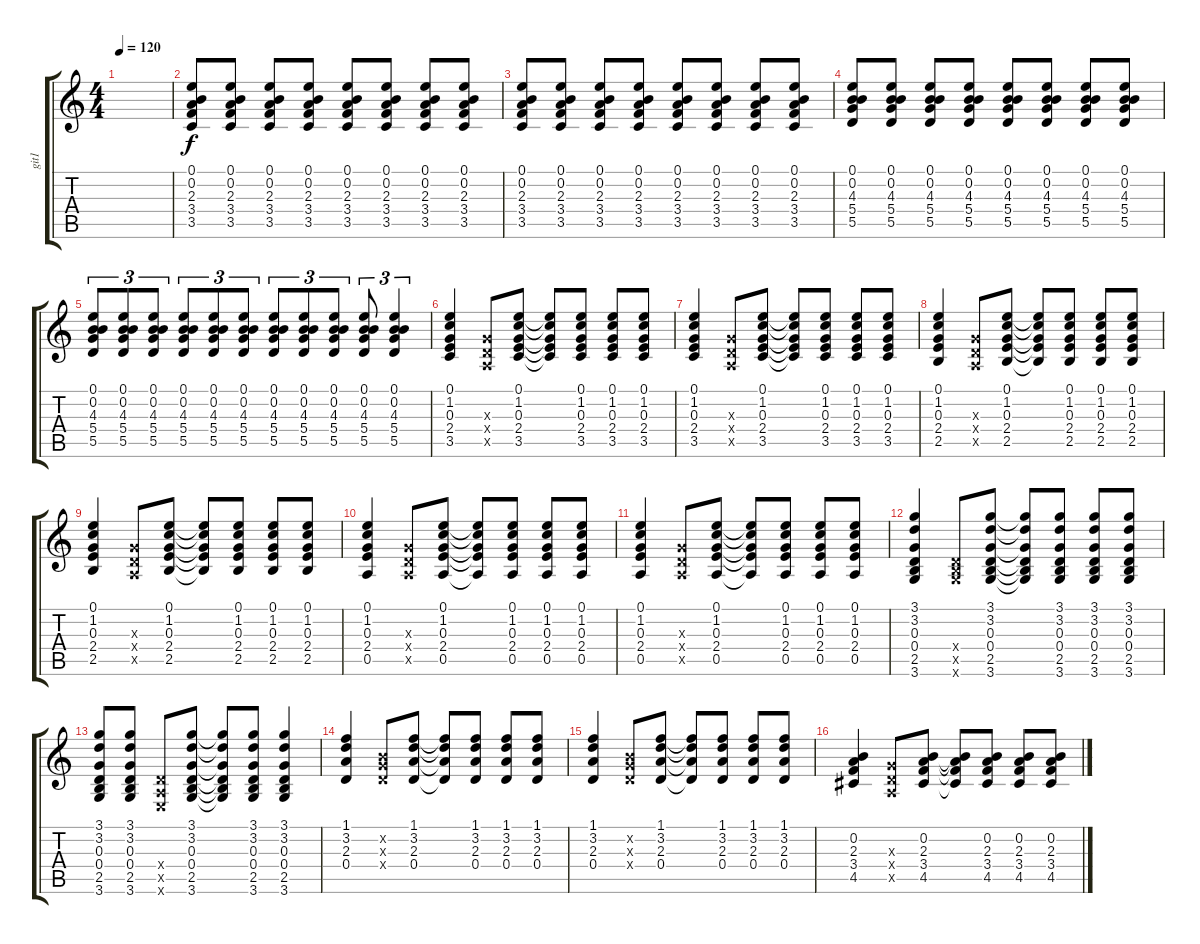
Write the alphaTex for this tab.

\track ("git1" "git1") {instrument distortionguitar}
\staff {score tabs}
\tuning (E4 B3 G3 D3 A2 E2) {hide}
\ts (4 4)
\tempo 120
\clef g2
\ks c
|
(0.1 0.2 2.3 3.4 3.5).8 (0.1 0.2 2.3 3.4 3.5).8 (0.1 0.2 2.3 3.4 3.5).8 (0.1 0.2 2.3 3.4 3.5).8 (0.1 0.2 2.3 3.4 3.5).8 (0.1 0.2 2.3 3.4 3.5).8 (0.1 0.2 2.3 3.4 3.5).8 (0.1 0.2 2.3 3.4 3.5).8 |
(0.1 0.2 2.3 3.4 3.5).8 (0.1 0.2 2.3 3.4 3.5).8 (0.1 0.2 2.3 3.4 3.5).8 (0.1 0.2 2.3 3.4 3.5).8 (0.1 0.2 2.3 3.4 3.5).8 (0.1 0.2 2.3 3.4 3.5).8 (0.1 0.2 2.3 3.4 3.5).8 (0.1 0.2 2.3 3.4 3.5).8 |
(0.1 0.2 4.3 5.4 5.5).8 (0.1 0.2 4.3 5.4 5.5).8 (0.1 0.2 4.3 5.4 5.5).8 (0.1 0.2 4.3 5.4 5.5).8 (0.1 0.2 4.3 5.4 5.5).8 (0.1 0.2 4.3 5.4 5.5).8 (0.1 0.2 4.3 5.4 5.5).8 (0.1 0.2 4.3 5.4 5.5).8 |
(0.1 0.2 4.3 5.4 5.5).8{tu (3 2)} (0.1 0.2 4.3 5.4 5.5).8{tu (3 2)} (0.1 0.2 4.3 5.4 5.5).8{tu (3 2)} (0.1 0.2 4.3 5.4 5.5).8{tu (3 2)} (0.1 0.2 4.3 5.4 5.5).8{tu (3 2)} (0.1 0.2 4.3 5.4 5.5).8{tu (3 2)} (0.1 0.2 4.3 5.4 5.5).8{tu (3 2)} (0.1 0.2 4.3 5.4 5.5).8{tu (3 2)} (0.1 0.2 4.3 5.4 5.5).8{tu (3 2)} (0.1 0.2 4.3 5.4 5.5).8{tu (3 2)} (0.1 0.2 4.3 5.4 5.5).4{tu (3 2)} |
(0.1 1.2 0.3 2.4 3.5).4 (0.3{x} 0.4{x} 0.5{x}).8 (0.1 1.2 0.3 2.4 3.5).8 (0.1{t} 1.2{t} 0.3{t} 2.4{t} 3.5{t}).8 (0.1 1.2 0.3 2.4 3.5).8 (0.1 1.2 0.3 2.4 3.5).8 (0.1 1.2 0.3 2.4 3.5).8 |
(0.1 1.2 0.3 2.4 3.5).4 (0.3{x} 0.4{x} 0.5{x}).8 (0.1 1.2 0.3 2.4 3.5).8 (0.1{t} 1.2{t} 0.3{t} 2.4{t} 3.5{t}).8 (0.1 1.2 0.3 2.4 3.5).8 (0.1 1.2 0.3 2.4 3.5).8 (0.1 1.2 0.3 2.4 3.5).8 |
(0.1 1.2 0.3 2.4 2.5).4 (0.3{x} 0.4{x} 0.5{x}).8 (0.1 1.2 0.3 2.4 2.5).8 (0.1{t} 1.2{t} 0.3{t} 2.4{t} 2.5{t}).8 (0.1 1.2 0.3 2.4 2.5).8 (0.1 1.2 0.3 2.4 2.5).8 (0.1 1.2 0.3 2.4 2.5).8 |
(0.1 1.2 0.3 2.4 2.5).4 (0.3{x} 0.4{x} 0.5{x}).8 (0.1 1.2 0.3 2.4 2.5).8 (0.1{t} 1.2{t} 0.3{t} 2.4{t} 2.5{t}).8 (0.1 1.2 0.3 2.4 2.5).8 (0.1 1.2 0.3 2.4 2.5).8 (0.1 1.2 0.3 2.4 2.5).8 |
(0.1 1.2 0.3 2.4 0.5).4 (0.3{x} 0.4{x} 0.5{x}).8 (0.1 1.2 0.3 2.4 0.5).8 (0.1{t} 1.2{t} 0.3{t} 2.4{t} 0.5{t}).8 (0.1 1.2 0.3 2.4 0.5).8 (0.1 1.2 0.3 2.4 0.5).8 (0.1 1.2 0.3 2.4 0.5).8 |
(0.1 1.2 0.3 2.4 0.5).4 (0.3{x} 0.4{x} 0.5{x}).8 (0.1 1.2 0.3 2.4 0.5).8 (0.1{t} 1.2{t} 0.3{t} 2.4{t} 0.5{t}).8 (0.1 1.2 0.3 2.4 0.5).8 (0.1 1.2 0.3 2.4 0.5).8 (0.1 1.2 0.3 2.4 0.5).8 |
(3.1 3.2 0.3 0.4 2.5 3.6).4 (0.4{x} 2.5{x} 3.6{x}).8 (3.1 3.2 0.3 0.4 2.5 3.6).8 (3.1{t} 3.2{t} 0.3{t} 0.4{t} 2.5{t} 3.6{t}).8 (3.1 3.2 0.3 0.4 2.5 3.6).8 (3.1 3.2 0.3 0.4 2.5 3.6).8 (3.1 3.2 0.3 0.4 2.5 3.6).8 |
(3.1 3.2 0.3 0.4 2.5 3.6).8 (3.1 3.2 0.3 0.4 2.5 3.6).8 (0.4{x} 0.5{x} 0.6{x}).8 (3.1 3.2 0.3 0.4 2.5 3.6).8 (3.1{t} 3.2{t} 0.3{t} 0.4{t} 2.5{t} 3.6{t}).8 (3.1 3.2 0.3 0.4 2.5 3.6).8 (3.1 3.2 0.3 0.4 2.5 3.6).4 |
(1.1 3.2 2.3 0.4).4 (0.2{x} 0.3{x} 0.4{x}).8 (1.1 3.2 2.3 0.4).8 (1.1{t} 3.2{t} 2.3{t} 0.4{t}).8 (1.1 3.2 2.3 0.4).8 (1.1 3.2 2.3 0.4).8 (1.1 3.2 2.3 0.4).8 |
(1.1 3.2 2.3 0.4).4 (0.2{x} 0.3{x} 0.4{x}).8 (1.1 3.2 2.3 0.4).8 (1.1{t} 3.2{t} 2.3{t} 0.4{t}).8 (1.1 3.2 2.3 0.4).8 (1.1 3.2 2.3 0.4).8 (1.1 3.2 2.3 0.4).8 |
(0.2 2.3 3.4 4.5).4 (0.3{x} 0.4{x} 0.5{x}).8 (0.2 2.3 3.4 4.5).8 (0.2{t} 2.3{t} 3.4{t} 4.5{t}).8 (0.2 2.3 3.4 4.5).8 (0.2 2.3 3.4 4.5).8 (0.2 2.3 3.4 4.5).8
